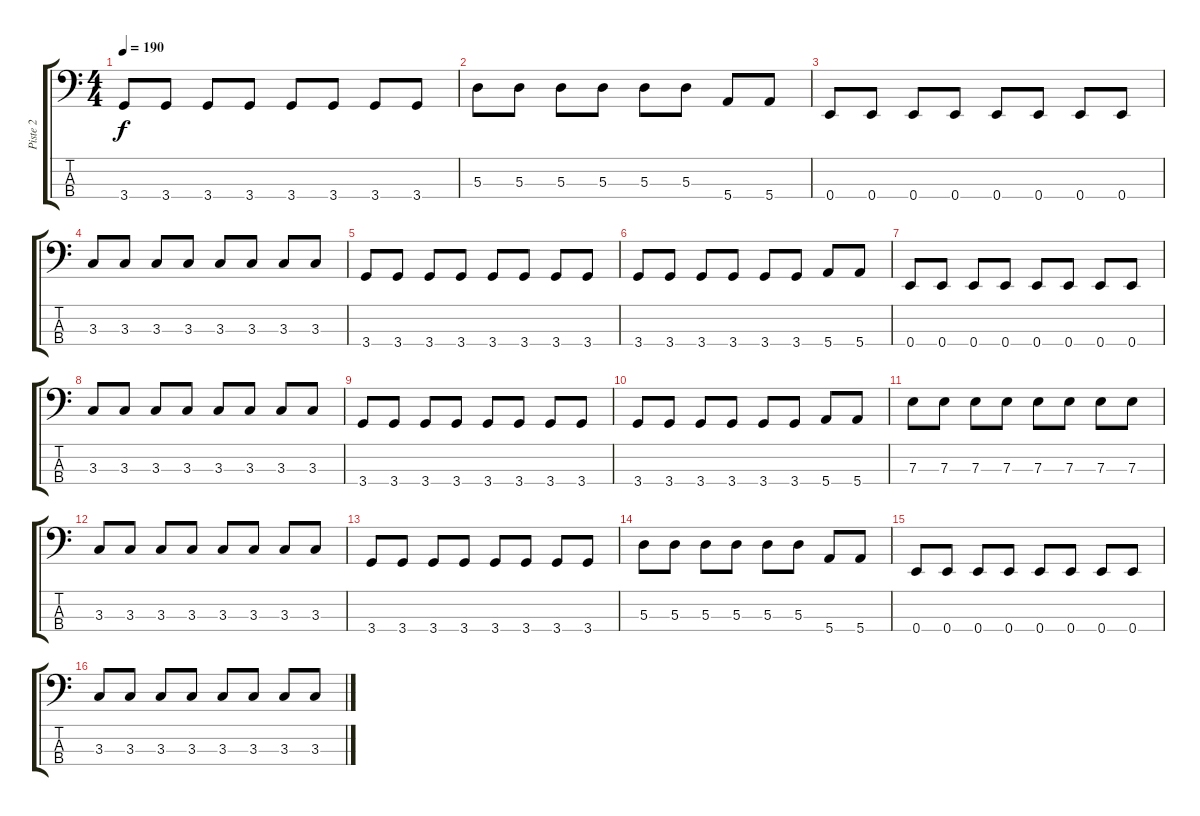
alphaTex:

\track ("Piste 2" "Piste 2") {instrument electricbasspick}
\staff {score tabs}
\tuning (G2 D2 A1 E1) {hide}
\ts (4 4)
\tempo 190
\clef f4
\ks c
3.4.8{dy f} 3.4.8 3.4.8 3.4.8 3.4.8 3.4.8 3.4.8 3.4.8 |
5.3.8 5.3.8 5.3.8 5.3.8 5.3.8 5.3.8 5.4.8 5.4.8 |
0.4.8 0.4.8 0.4.8 0.4.8 0.4.8 0.4.8 0.4.8 0.4.8 |
3.3.8 3.3.8 3.3.8 3.3.8 3.3.8 3.3.8 3.3.8 3.3.8 |
3.4.8 3.4.8 3.4.8 3.4.8 3.4.8 3.4.8 3.4.8 3.4.8 |
3.4.8 3.4.8 3.4.8 3.4.8 3.4.8 3.4.8 5.4.8 5.4.8 |
0.4.8 0.4.8 0.4.8 0.4.8 0.4.8 0.4.8 0.4.8 0.4.8 |
3.3.8 3.3.8 3.3.8 3.3.8 3.3.8 3.3.8 3.3.8 3.3.8 |
3.4.8 3.4.8 3.4.8 3.4.8 3.4.8 3.4.8 3.4.8 3.4.8 |
3.4.8 3.4.8 3.4.8 3.4.8 3.4.8 3.4.8 5.4.8 5.4.8 |
7.3.8 7.3.8 7.3.8 7.3.8 7.3.8 7.3.8 7.3.8 7.3.8 |
3.3.8 3.3.8 3.3.8 3.3.8 3.3.8 3.3.8 3.3.8 3.3.8 |
3.4.8 3.4.8 3.4.8 3.4.8 3.4.8 3.4.8 3.4.8 3.4.8 |
5.3.8 5.3.8 5.3.8 5.3.8 5.3.8 5.3.8 5.4.8 5.4.8 |
0.4.8 0.4.8 0.4.8 0.4.8 0.4.8 0.4.8 0.4.8 0.4.8 |
3.3.8 3.3.8 3.3.8 3.3.8 3.3.8 3.3.8 3.3.8 3.3.8
